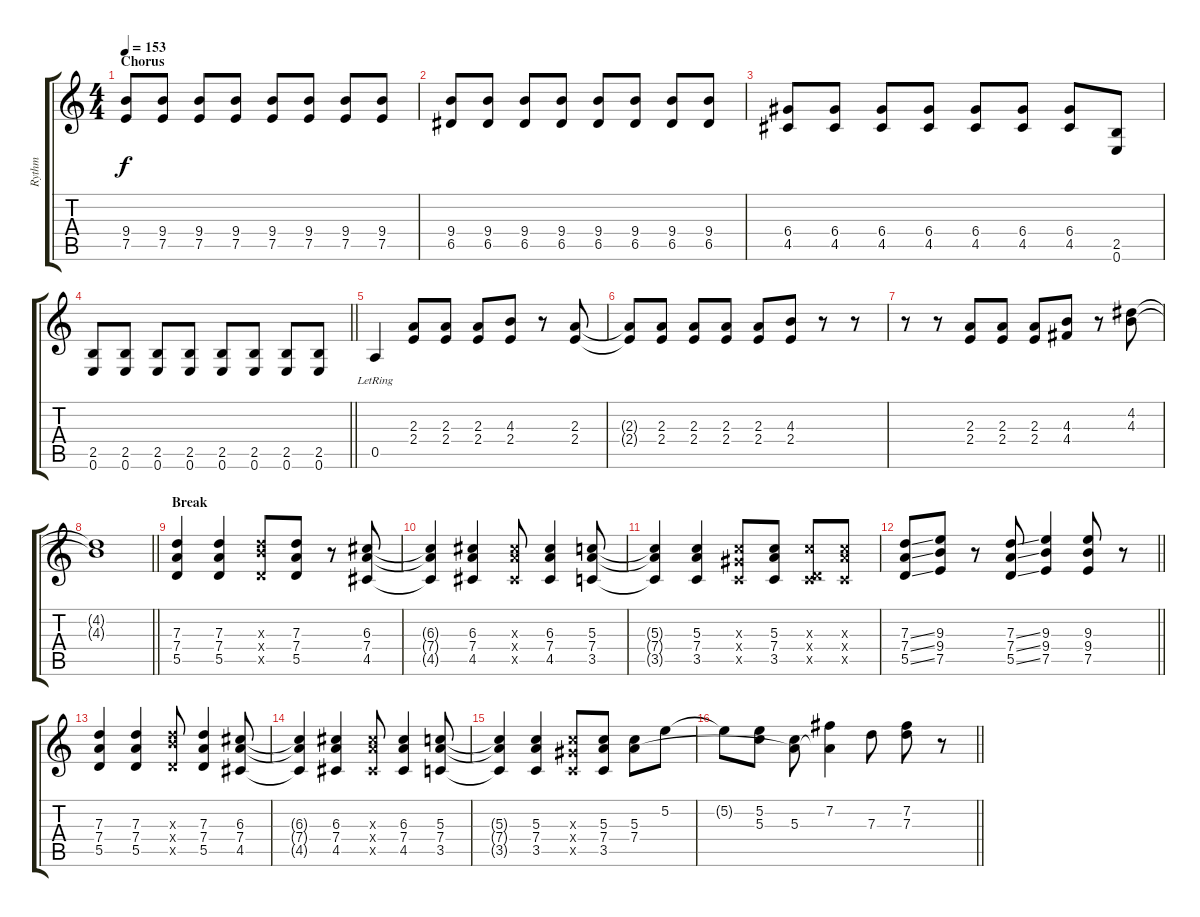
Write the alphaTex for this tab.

\track ("Rythm" "Rythm") {instrument distortionguitar}
\staff {score tabs}
\tuning (E4 B3 G3 D3 A2 E2) {hide}
\ts (4 4)
\section ("" "Chorus")
\tempo 153
\clef g2
\ks c
(9.4 7.5).8{dy f} (9.4 7.5).8 (9.4 7.5).8 (9.4 7.5).8 (9.4 7.5).8 (9.4 7.5).8 (9.4 7.5).8 (9.4 7.5).8 |
(9.4 6.5).8 (9.4 6.5).8 (9.4 6.5).8 (9.4 6.5).8 (9.4 6.5).8 (9.4 6.5).8 (9.4 6.5).8 (9.4 6.5).8 |
(6.4 4.5).8 (6.4 4.5).8 (6.4 4.5).8 (6.4 4.5).8 (6.4 4.5).8 (6.4 4.5).8 (6.4 4.5).8 (2.5 0.6).8 |
\barLineRight lightlight
(2.5 0.6).8 (2.5 0.6).8 (2.5 0.6).8 (2.5 0.6).8 (2.5 0.6).8 (2.5 0.6).8 (2.5 0.6).8 (2.5 0.6).8 |
0.5{lr}.4 (2.3 2.4).8 (2.3 2.4).8 (2.3 2.4).8 (4.3 2.4).8 r.8 (2.3 2.4).8 |
(2.3{t} 2.4{t}).8 (2.3 2.4).8 (2.3 2.4).8 (2.3 2.4).8 (2.3 2.4).8 (4.3 2.4).8 r.8 r.8 |
r.8 r.8 (2.3 2.4).8 (2.3 2.4).8 (2.3 2.4).8 (4.3 4.4).8 r.8 (4.2 4.3).8 |
\barLineRight lightlight
(4.2{t} 4.3{t}).1 |
\section ("" "Break")
(7.3 7.4 5.5).4 (7.3 7.4 5.5).4 (7.3{x} 9.4{x} 5.5{x}).8 (7.3 7.4 5.5).8 r.8 (6.3 7.4 4.5).8 |
(6.3{t} 7.4{t} 4.5{t}).4 (6.3 7.4 4.5).4 (6.3{x} 7.4{x} 4.5{x}).8 (6.3 7.4 4.5).4 (5.3 7.4 3.5).8 |
(5.3{t} 7.4{t} 3.5{t}).4 (5.3 7.4 3.5).4 (5.3{x} 6.4{x} 3.5{x}).8 (5.3 7.4 3.5).8 (5.3{x} 0.4{x} 3.5{x}).8 (5.3{x} 7.4{x} 3.5{x}).8 |
\barLineRight lightlight
(7.3{ss} 7.4{ss} 5.5{ss}).8 (9.3 9.4 7.5).8 r.8 (7.3{ss} 7.4{ss} 5.5{ss}).8 (9.3 9.4 7.5).4 (9.3 9.4 7.5).8 r.8 |
(7.3 7.4 5.5).4 (7.3 7.4 5.5).4 (7.3{x} 9.4{x} 5.5{x}).8 (7.3 7.4 5.5).4 (6.3 7.4 4.5).8 |
(6.3{t} 7.4{t} 4.5{t}).4 (6.3 7.4 4.5).4 (6.3{x} 7.4{x} 4.5{x}).8 (6.3 7.4 4.5).4 (5.3 7.4 3.5).8 |
(5.3{t} 7.4{t} 3.5{t}).4 (5.3 7.4 3.5).4 (5.3{x} 6.4{x} 3.5{x}).8 (5.3 7.4 3.5).8 (5.3 7.4).8 5.2.8 |
\barLineRight lightlight
5.2{t}.8 (5.2 5.3).8 (5.3 7.4{t}).8 (7.2 7.4{t}).4 7.3.8 (7.2 7.3).8 r.8
